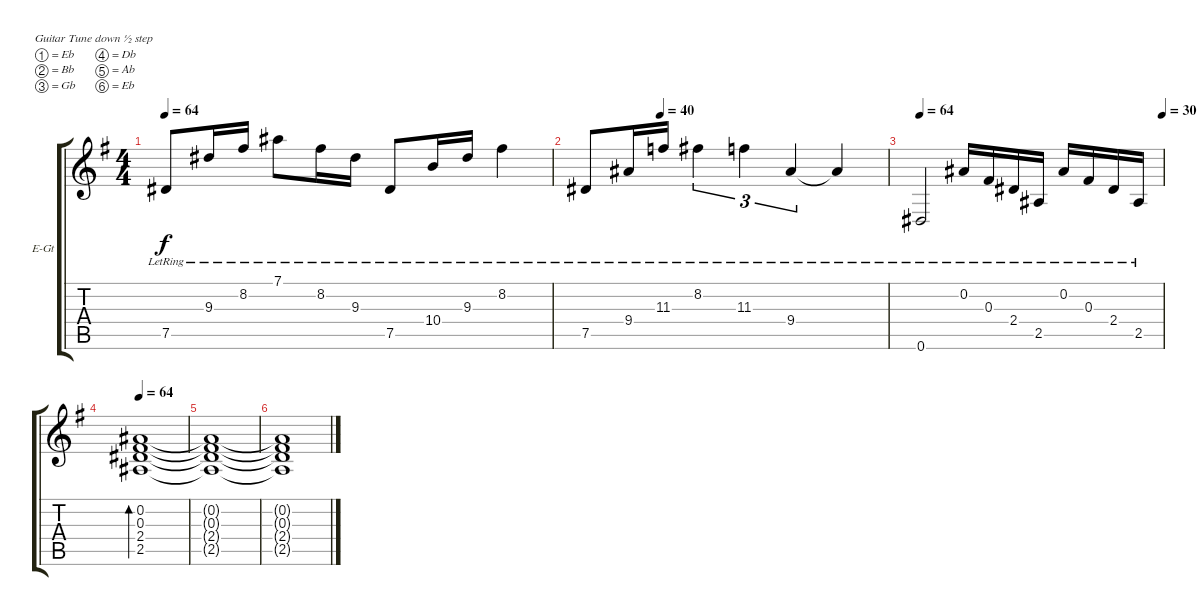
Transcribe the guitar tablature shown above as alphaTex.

\bracketExtendMode groupsimilarinstruments
\firstSystemTrackNameOrientation horizontal
\otherSystemsTrackNameOrientation horizontal
\track ("Гитара 7" "E-Gt") {instrument electricguitarclean}
\staff {score tabs}
\tuning (Eb4 Bb3 Gb3 Db3 Ab2 Eb2)
\ts (4 4)
\tempo 64
\clef g2
\scale
0.333333
\ks eminor
7.5{lr}.8{dy f} 9.3{lr}.16 8.2{lr}.16 7.1{lr}.8 8.2{lr}.16 9.3{lr}.16 7.5{lr}.8 10.4{lr}.16 9.3{lr}.16 8.2{lr}.4 |
\tempo (40 0.25)
\scale
0.333333 7.5{lr}.8 9.4{lr}.16 11.3{lr}.16 8.2{lr}.4{tu (3 2)} 11.3{lr}.4{tu (3 2)} 9.4{lr}.4{tu (3 2)} 9.4{lr t}.4 |
\tempo 64
\tempo (30 1)
\scale
0.333333 0.6{lr}.2 0.2{lr}.16 0.3{lr}.16 2.4{lr}.16 2.5{lr}.16 0.2{lr}.16 0.3{lr}.16 2.4{lr}.16 2.5{lr}.16 |
\tempo 64
\scale
0.333333 (0.2 0.3 2.4 2.5).1{bd 120} |
\scale
0.333333 (0.2{t} 0.3{t} 2.4{t} 2.5{t}).1 |
\scale
0.333333 (0.2{t} 0.3{t} 2.4{t} 2.5{t}).1 |
\scale
0.333333
